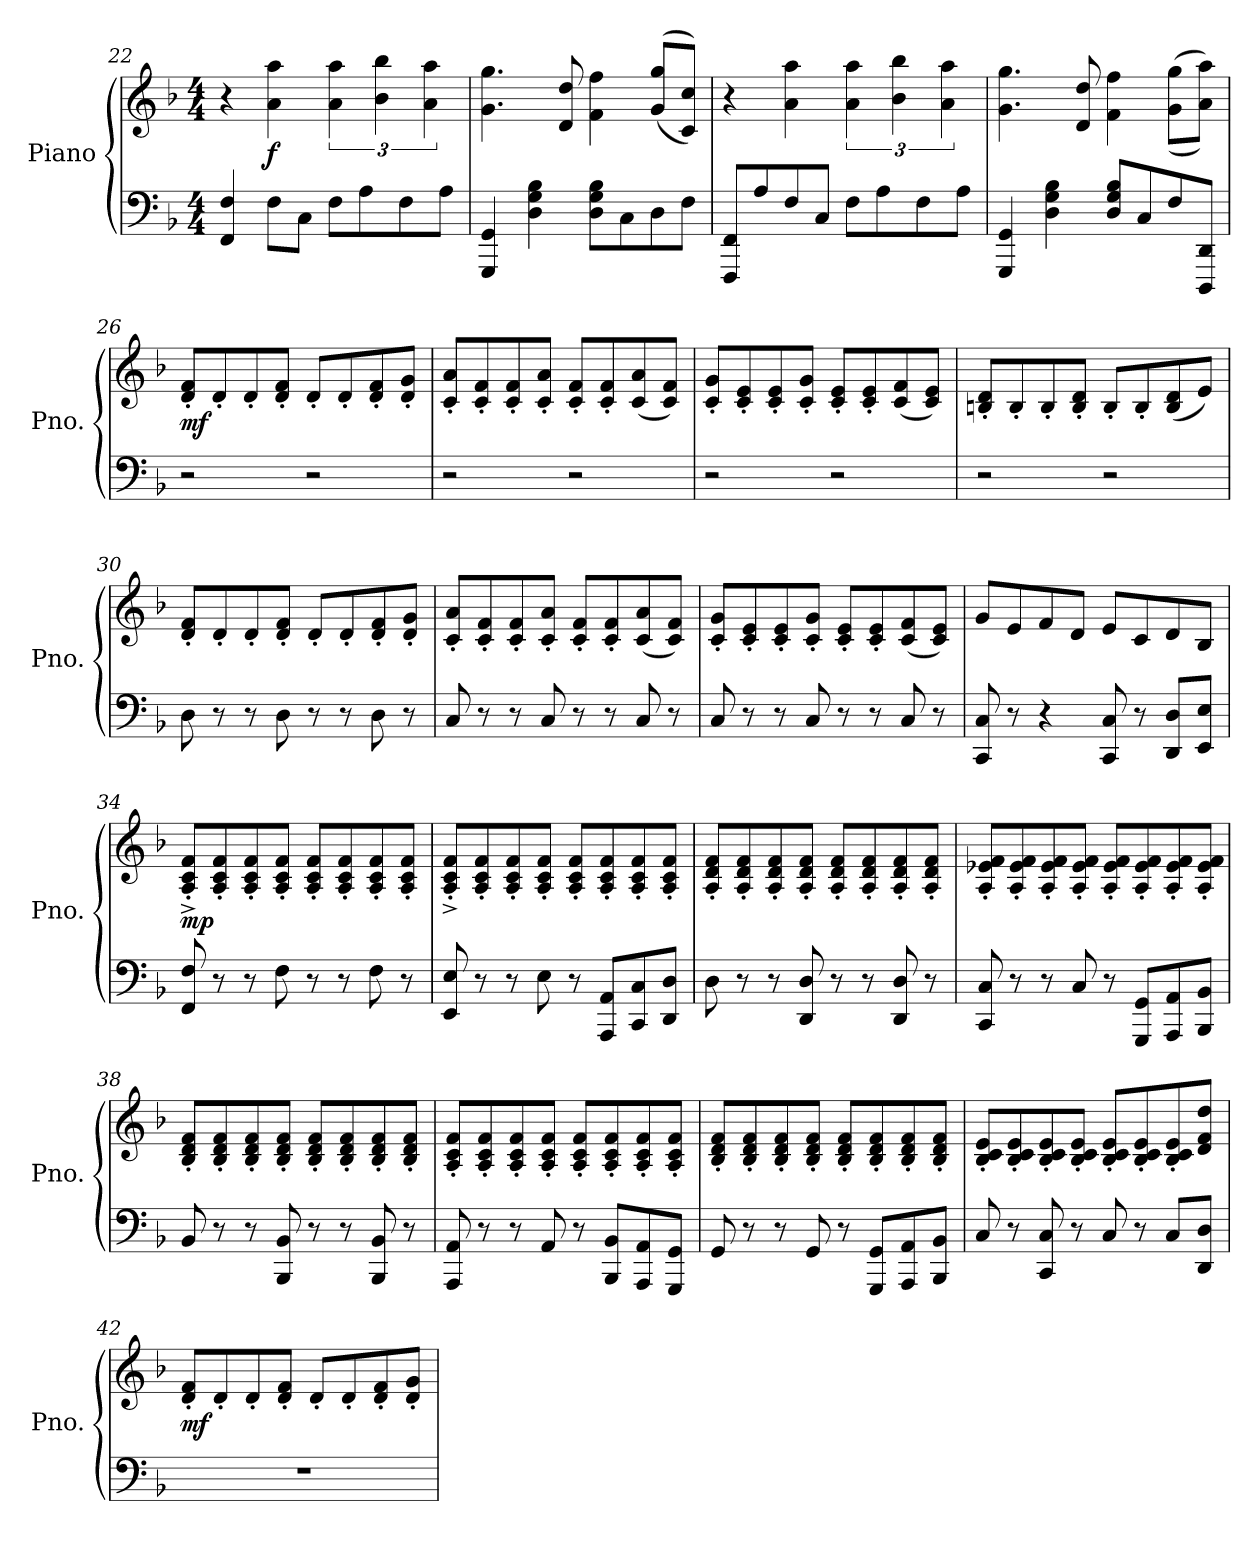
**kern	**kern	**dynam
*part1	*part1	*part1
*staff2	*staff1	*staff1/2
*I"Piano	*	*
*I'Pno.	*	*
*clefF4	*clefG2	*
*k[b-]	*k[b-]	*
*M4/4	*M4/4	*
=22	=22	=22
4FF/ 4F/	4r	.
!	!	!LO:DY:b
8F\L	4a\ 4aa\	f
8C\J	.	.
8F\L	6a\ 6aa\	.
8A\	.	.
.	6b-\ 6bb-\	.
8F\	.	.
.	6a\ 6aa\	.
8A\J	.	.
=23	=23	=23
4GGG/ 4GG/	4.g\ 4.gg\	.
4D\ 4G\ 4B-\	.	.
.	8d/ 8dd/	.
8D\ 8G\ 8B-\L	4f\ 4ff\	.
8C\	.	.
8D\	(>(8g/ 8gg/L	.
8F\J	8c/ 8cc/J))	.
=24	=24	=24
8FFF/ 8FF/L	4r	.
8A/	.	.
8F/	4a\ 4aa\	.
8C/J	.	.
8F\L	6a\ 6aa\	.
8A\	.	.
.	6b-\ 6bb-\	.
8F\	.	.
.	6a\ 6aa\	.
8A\J	.	.
=25	=25	=25
4GGG/ 4GG/	4.g\ 4.gg\	.
4D\ 4G\ 4B-\	.	.
.	8d/ 8dd/	.
8D/ 8G/ 8B-/L	4f\ 4ff\	.
8C/	.	.
8F/	((8g\ 8gg\L	.
8DDD/ 8DD/J	8a\ 8aa\J))	.
!!LO:LB:g=z
=26	=26	=26
!	!	!LO:DY:b
2r	8d/' 8f/'L	mf
.	8d'/	.
.	8d'/	.
.	8d/' 8f/'J	.
2r	8d'/L	.
.	8d'/	.
.	8d/' 8f/'	.
.	8d/' 8g/'J	.
=27	=27	=27
2r	8c/' 8a/'L	.
.	8c/' 8f/'	.
.	8c/' 8f/'	.
.	8c/' 8a/'J	.
2r	8c/' 8f/'L	.
.	8c/' 8f/'	.
.	(>8c/ 8a/	.
.	8c/ 8f/J)	.
=28	=28	=28
2r	8c/' 8g/'L	.
.	8c/' 8e/'	.
.	8c/' 8e/'	.
.	8c/' 8g/'J	.
2r	8c/' 8e/'L	.
.	8c/' 8e/'	.
.	(>8c/ 8f/	.
.	8c/ 8e/J)	.
=29	=29	=29
2r	8Bn/' 8d/'L	.
.	8B'/	.
.	8B'/	.
.	8B/' 8d/'J	.
2r	8B'/L	.
.	8B'/	.
.	(>8B/ 8d/	.
.	8e/J)	.
!!LO:LB:g=z
=30	=30	=30
8D\	8d/' 8f/'L	.
8r	8d'/	.
8r	8d'/	.
8D\	8d/' 8f/'J	.
8r	8d'/L	.
8r	8d'/	.
8D\	8d/' 8f/'	.
8r	8d/' 8g/'J	.
=31	=31	=31
8C/	8c/' 8a/'L	.
8r	8c/' 8f/'	.
8r	8c/' 8f/'	.
8C/	8c/' 8a/'J	.
8r	8c/' 8f/'L	.
8r	8c/' 8f/'	.
8C/	(>8c/ 8a/	.
8r	8c/ 8f/J)	.
=32	=32	=32
8C/	8c/' 8g/'L	.
8r	8c/' 8e/'	.
8r	8c/' 8e/'	.
8C/	8c/' 8g/'J	.
8r	8c/' 8e/'L	.
8r	8c/' 8e/'	.
8C/	(>8c/ 8f/	.
8r	8c/ 8e/J)	.
=33	=33	=33
8CC/ 8C/	8g/L	.
8r	8e/	.
4r	8f/	.
.	8d/J	.
8CC/ 8C/	8e/L	.
8r	8c/	.
8DD/ 8D/L	8d/	.
8EE/ 8E/J	8B-/J	.
!!LO:LB:g=z
=34	=34	=34
!	!	!LO:DY:b
8FF/ 8F/	8A/'^ 8c/'^ 8f/'^L	mp
8r	8A/' 8c/' 8f/'	.
8r	8A/' 8c/' 8f/'	.
8F\	8A/' 8c/' 8f/'J	.
8r	8A/' 8c/' 8f/'L	.
8r	8A/' 8c/' 8f/'	.
8F\	8A/' 8c/' 8f/'	.
8r	8A/' 8c/' 8f/'J	.
=35	=35	=35
8EE/ 8E/	8A/'^ 8c/'^ 8f/'^L	.
8r	8A/' 8c/' 8f/'	.
8r	8A/' 8c/' 8f/'	.
8E\	8A/' 8c/' 8f/'J	.
8r	8A/' 8c/' 8f/'L	.
8AAA/ 8AA/L	8A/' 8c/' 8f/'	.
8CC/ 8C/	8A/' 8c/' 8f/'	.
8DD/ 8D/J	8A/' 8c/' 8f/'J	.
=36	=36	=36
8D\	8A/' 8d/' 8f/'L	.
8r	8A/' 8d/' 8f/'	.
8r	8A/' 8d/' 8f/'	.
8DD/ 8D/	8A/' 8d/' 8f/'J	.
8r	8A/' 8d/' 8f/'L	.
8r	8A/' 8d/' 8f/'	.
8DD/ 8D/	8A/' 8d/' 8f/'	.
8r	8A/' 8d/' 8f/'J	.
!!LO:LB:g=z
=37	=37	=37
8CC/ 8C/	8A/' 8e-X/' 8f/'L	.
8r	8A/' 8e-/' 8f/'	.
8r	8A/' 8e-/' 8f/'	.
8C/	8A/' 8e-/' 8f/'J	.
8r	8A/' 8e-/' 8f/'L	.
8GGG/ 8GG/L	8A/' 8e-/' 8f/'	.
8AAA/ 8AA/	8A/' 8e-/' 8f/'	.
8BBB-/ 8BB-/J	8A/' 8e-/' 8f/'J	.
=38	=38	=38
8BB-/	8B-/' 8d/' 8f/'L	.
8r	8B-/' 8d/' 8f/'	.
8r	8B-/' 8d/' 8f/'	.
8BBB-/ 8BB-/	8B-/' 8d/' 8f/'J	.
8r	8B-/' 8d/' 8f/'L	.
8r	8B-/' 8d/' 8f/'	.
8BBB-/ 8BB-/	8B-/' 8d/' 8f/'	.
8r	8B-/' 8d/' 8f/'J	.
=39	=39	=39
8AAA/ 8AA/	8A/' 8c/' 8f/'L	.
8r	8A/' 8c/' 8f/'	.
8r	8A/' 8c/' 8f/'	.
8AA/	8A/' 8c/' 8f/'J	.
8r	8A/' 8c/' 8f/'L	.
8BBB-/ 8BB-/L	8A/' 8c/' 8f/'	.
8AAA/ 8AA/	8A/' 8c/' 8f/'	.
8GGG/ 8GG/J	8A/' 8c/' 8f/'J	.
!!LO:PB:g=z
=40	=40	=40
8GG/	8B-/' 8d/' 8f/'L	.
8r	8B-/' 8d/' 8f/'	.
8r	8B-/' 8d/' 8f/'	.
8GG/	8B-/' 8d/' 8f/'J	.
8r	8B-/' 8d/' 8f/'L	.
8GGG/ 8GG/L	8B-/' 8d/' 8f/'	.
8AAA/ 8AA/	8B-/' 8d/' 8f/'	.
8BBB-/ 8BB-/J	8B-/' 8d/' 8f/'J	.
=41	=41	=41
8C/	8B-/' 8c/' 8e/'L	.
8r	8B-/' 8c/' 8e/'	.
8CC/ 8C/	8B-/' 8c/' 8e/'	.
8r	8B-/' 8c/' 8e/'J	.
8C/	8B-/' 8c/' 8e/'L	.
8r	8B-/' 8c/' 8e/'	.
8C/L	8B-/' 8c/' 8e/'	.
8DD/ 8D/J	8d/ 8f/ 8dd/J	.
=42	=42	=42
!	!	!LO:DY:b
1r	8d/' 8f/'L	mf
.	8d'/	.
.	8d'/	.
.	8d/' 8f/'J	.
.	8d'/L	.
.	8d'/	.
.	8d/' 8f/'	.
.	8d/' 8g/'J	.
=	=	=
*-	*-	*-
